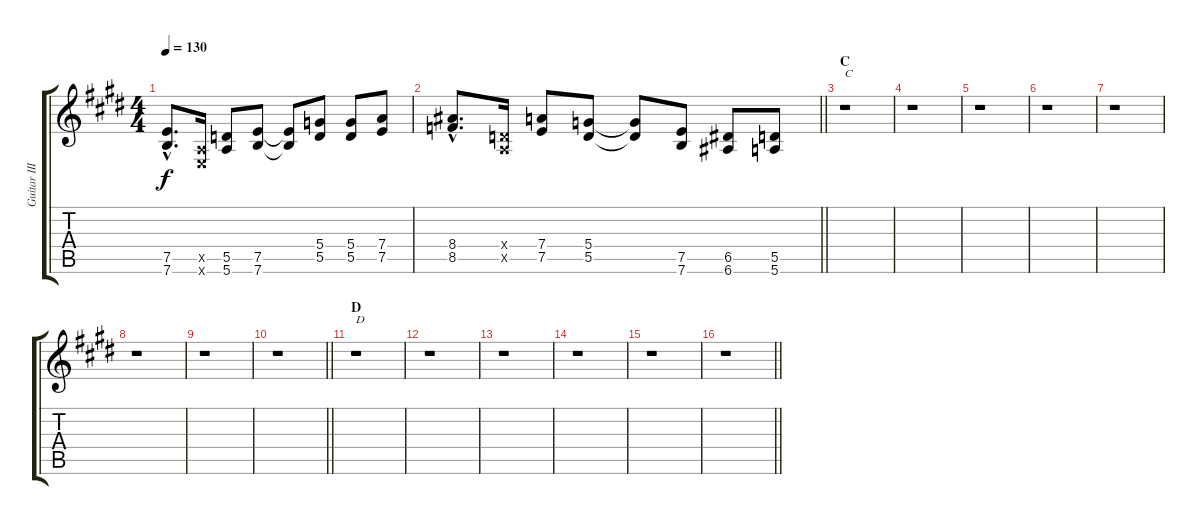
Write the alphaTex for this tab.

\track ("Guitar III" "Guitar III") {instrument overdrivenguitar}
\staff {score tabs}
\tuning (E4 B3 G3 D3 A2 E2) {hide}
\ts (4 4)
\tempo 130
\clef g2
\ks e
(7.5{hac} 7.6{hac}).8{d dy f} (0.5{x} 0.6{x}).16 (5.5 5.6).8 (7.5 7.6).8 (7.5{t} 7.6{t}).8 (5.4 5.5).8 (5.4 5.5).8 (7.4 7.5).8 |
\barLineRight lightlight
(8.4{hac} 8.5{hac}).8{d} (0.4{x} 0.5{x}).16 (7.4 7.5).8 (5.4 5.5).8 (5.4{t} 5.5{t}).8 (7.5 7.6).8 (6.5 6.6).8 (5.5 5.6).8 |
\section ("" "C")
r.1{txt "C"} |
r.1 |
r.1 |
r.1 |
r.1 |
r.1 |
r.1 |
\barLineRight lightlight
r.1 |
\section ("" "D")
r.1{txt "D"} |
r.1 |
r.1 |
r.1 |
r.1 |
\barLineRight lightlight
r.1
